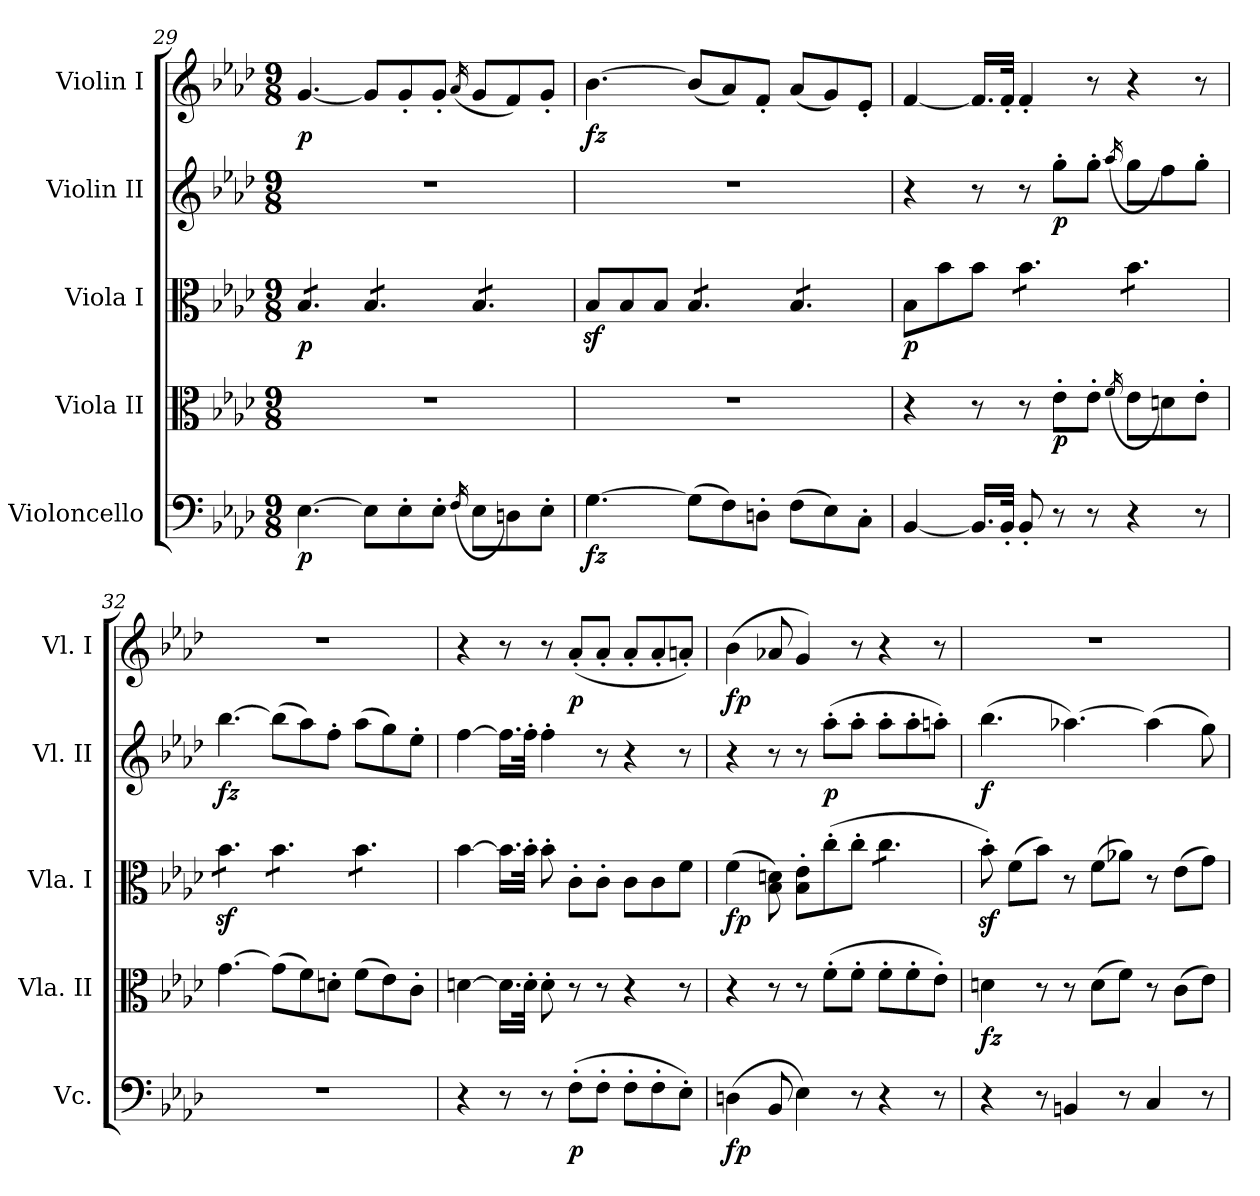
**kern	**dynam	**kern	**dynam	**kern	**dynam	**kern	**dynam	**kern	**dynam
*part5	*part5	*part4	*part4	*part3	*part3	*part2	*part2	*part1	*part1
*staff5	*staff5	*staff4	*staff4	*staff3	*staff3	*staff2	*staff2	*staff1	*staff1
*I"Violoncello	*	*I"Viola II	*	*I"Viola I	*	*I"Violin II	*	*I"Violin I	*
*I'Vc.	*	*I'Vla. II	*	*I'Vla. I	*	*I'Vl. II	*	*I'Vl. I	*
!!LO:PB:g=z
*clefF4	*	*clefC3	*	*clefC3	*	*clefG2	*	*clefG2	*
*k[b-e-a-d-]	*	*k[b-e-a-d-]	*	*k[b-e-a-d-]	*	*k[b-e-a-d-]	*	*k[b-e-a-d-]	*
*A-:	*	*A-:	*	*A-:	*	*A-:	*	*A-:	*
*M9/8	*	*M9/8	*	*M9/8	*	*M9/8	*	*M9/8	*
=29	=29	=29	=29	=29	=29	=29	=29	=29	=29
*	*	*	*	*tremolo	*	*	*	*	*
[4.E-i\	p	8%9r	.	8B-i/L	p	8%9r	.	[4.gi/	p
.	.	.	.	8B-i/	.	.	.	.	.
.	.	.	.	8B-i/J	.	.	.	.	.
8E-i\L]	.	.	.	8B-i/L	.	.	.	8gi/L]	.
8E-'i\	.	.	.	8B-i/	.	.	.	8g'i/	.
8E-'i\J	.	.	.	8B-i/J	.	.	.	8g'i/J	.
(16qFi/	.	.	.	.	.	.	.	(16qa-i/	.
8E-i\L	.	.	.	8B-i/L	.	.	.	8gi/L	.
8Dni\)	.	.	.	8B-i/	.	.	.	8fi/)	.
8E-'i\J	.	.	.	8B-i/J	.	.	.	8g'i/J	.
*	*	*	*	*Xtremolo	*	*	*	*	*
=30	=30	=30	=30	=30	=30	=30	=30	=30	=30
[4.Gi\	fz	8%9r	.	8B-zi/L	.	8%9r	.	[4.b-i\	fz
.	.	.	.	8B-i/	.	.	.	.	.
.	.	.	.	8B-i/J	.	.	.	.	.
*	*	*	*	*tremolo	*	*	*	*	*
(8Gi\L]	.	.	.	8B-i/L	.	.	.	(8b-i/L]	.
8Fi\)	.	.	.	8B-i/	.	.	.	8a-i/)	.
8Dn'i\J	.	.	.	8B-i/J	.	.	.	8f'i/J	.
(8Fi\L	.	.	.	8B-i/L	.	.	.	(8a-i/L	.
8E-i\)	.	.	.	8B-i/	.	.	.	8gi/)	.
8C'i\J	.	.	.	8B-i/J	.	.	.	8e-'i/J	.
*	*	*	*	*Xtremolo	*	*	*	*	*
=31	=31	=31	=31	=31	=31	=31	=31	=31	=31
[4BB-i/	.	4r	.	8B-i\L	p	4r	.	[4fi/	.
.	.	.	.	8b-i\	.	.	.	.	.
16.BB-i/LL]	.	8r	.	8b-i\J	.	8r	.	16.fi/LL]	.
32BB-'i/JJk	.	.	.	.	.	.	.	32f'i/JJk	.
*	*	*	*	*tremolo	*	*	*	*	*
8BB-'i/	.	8r	.	8b-i\L	.	8r	.	4f'i/	.
8r	.	8e-'i\L	p	8b-i\	.	8gg'i\L	p	.	.
8r	.	8e-'i\J	.	8b-i\J	.	8gg'i\J	.	8r	.
.	.	(16qfi/	.	.	.	(16qaa-i/	.	.	.
4r	.	8e-i\L	.	8b-i\L	.	8ggi\L	.	4r	.
.	.	8dni\)	.	8b-i\	.	8ffi\)	.	.	.
8r	.	8e-'i\J	.	8b-i\J	.	8gg'i\J	.	8r	.
!!LO:LB:g=z
=32	=32	=32	=32	=32	=32	=32	=32	=32	=32
8%9r	.	[4.gi\	.	8b-zi\L	.	[4.bb-i\	fz	8%9r	.
.	.	.	.	8b-zi\	.	.	.	.	.
.	.	.	.	8b-zi\J	.	.	.	.	.
.	.	(8gi\L]	.	8b-i\L	.	(8bb-i\L]	.	.	.
.	.	8fi\)	.	8b-i\	.	8aa-i\)	.	.	.
.	.	8dn'i\J	.	8b-i\J	.	8ff'i\J	.	.	.
.	.	(8fi\L	.	8b-i\L	.	(8aa-i\L	.	.	.
.	.	8e-i\)	.	8b-i\	.	8ggi\)	.	.	.
.	.	8c'i\J	.	8b-i\J	.	8ee-'i\J	.	.	.
*	*	*	*	*Xtremolo	*	*	*	*	*
=33	=33	=33	=33	=33	=33	=33	=33	=33	=33
4r	.	[4dni\	.	[4b-i\	.	[4ffi\	.	4r	.
8r	.	16.di\LL]	.	16.b-i\LL]	.	16.ffi\LL]	.	8r	.
.	.	32d'i\JJk	.	32b-'i\JJk	.	32ff'i\JJk	.	.	.
8r	.	8d'i\	.	8b-'i\	.	4ff'i\	.	8r	.
(8F'i\L	p	8r	.	8c'i\L	.	.	.	(8a-'i/L	p
8F'i\J	.	8r	.	8c'i\J	.	8r	.	8a-'i/J	.
8F'i\L	.	4r	.	8ci\L	.	4r	.	8a-'i/L	.
8F'i\	.	.	.	8ci\	.	.	.	8a-'i/	.
8E-'i\J)	.	8r	.	8fi\J	.	8r	.	8an'i/J)	.
=34	=34	=34	=34	=34	=34	=34	=34	=34	=34
(4Dni\	fp	4r	.	(4fi\	fp	4r	.	(4b-i\	fp
8BB-i/	.	8r	.	8B-i\ 8dni\)	.	8r	.	8a-Xi/	.
4E-i\)	.	8r	.	8B-i'\ 8e-i'\L	.	8r	.	4gi/)	.
.	.	(8f'i\L	.	(8cc'i\	.	(8aa-'i\L	p	.	.
8r	.	8f'i\J	.	8cc'i\J	.	8aa-'i\J	.	8r	.
*	*	*	*	*tremolo	*	*	*	*	*
4r	.	8f'i\L	.	8cci\L	.	8aa-'i\L	.	4r	.
.	.	8f'i\	.	8cci\	.	8aa-'i\	.	.	.
8r	.	8e-'i\J)	.	8cci\J	.	8aan'i\J)	.	8r	.
*	*	*	*	*Xtremolo	*	*	*	*	*
!!LO:PB:g=z
=35	=35	=35	=35	=35	=35	=35	=35	=35	=35
4r	.	4dni\	fz	8b-z'i\)	.	(4.bb-i\	f	8%9r	.
.	.	.	.	(8fi\L	.	.	.	.	.
8r	.	8r	.	8b-i\J)	.	.	.	.	.
4BBni/	.	8r	.	8r	.	[4.aa-Xi\)	.	.	.
.	.	(8di\L	.	(8fi\L	.	.	.	.	.
8r	.	8fi\J)	.	8a-Xi\J)	.	.	.	.	.
4Ci/	.	8r	.	8r	.	(4aa-i\]	.	.	.
.	.	(8ci\L	.	(8e-i\L	.	.	.	.	.
8r	.	8e-i\J)	.	8gi\J)	.	8ggi\)	.	.	.
=	=	=	=	=	=	=	=	=	=
*-	*-	*-	*-	*-	*-	*-	*-	*-	*-
